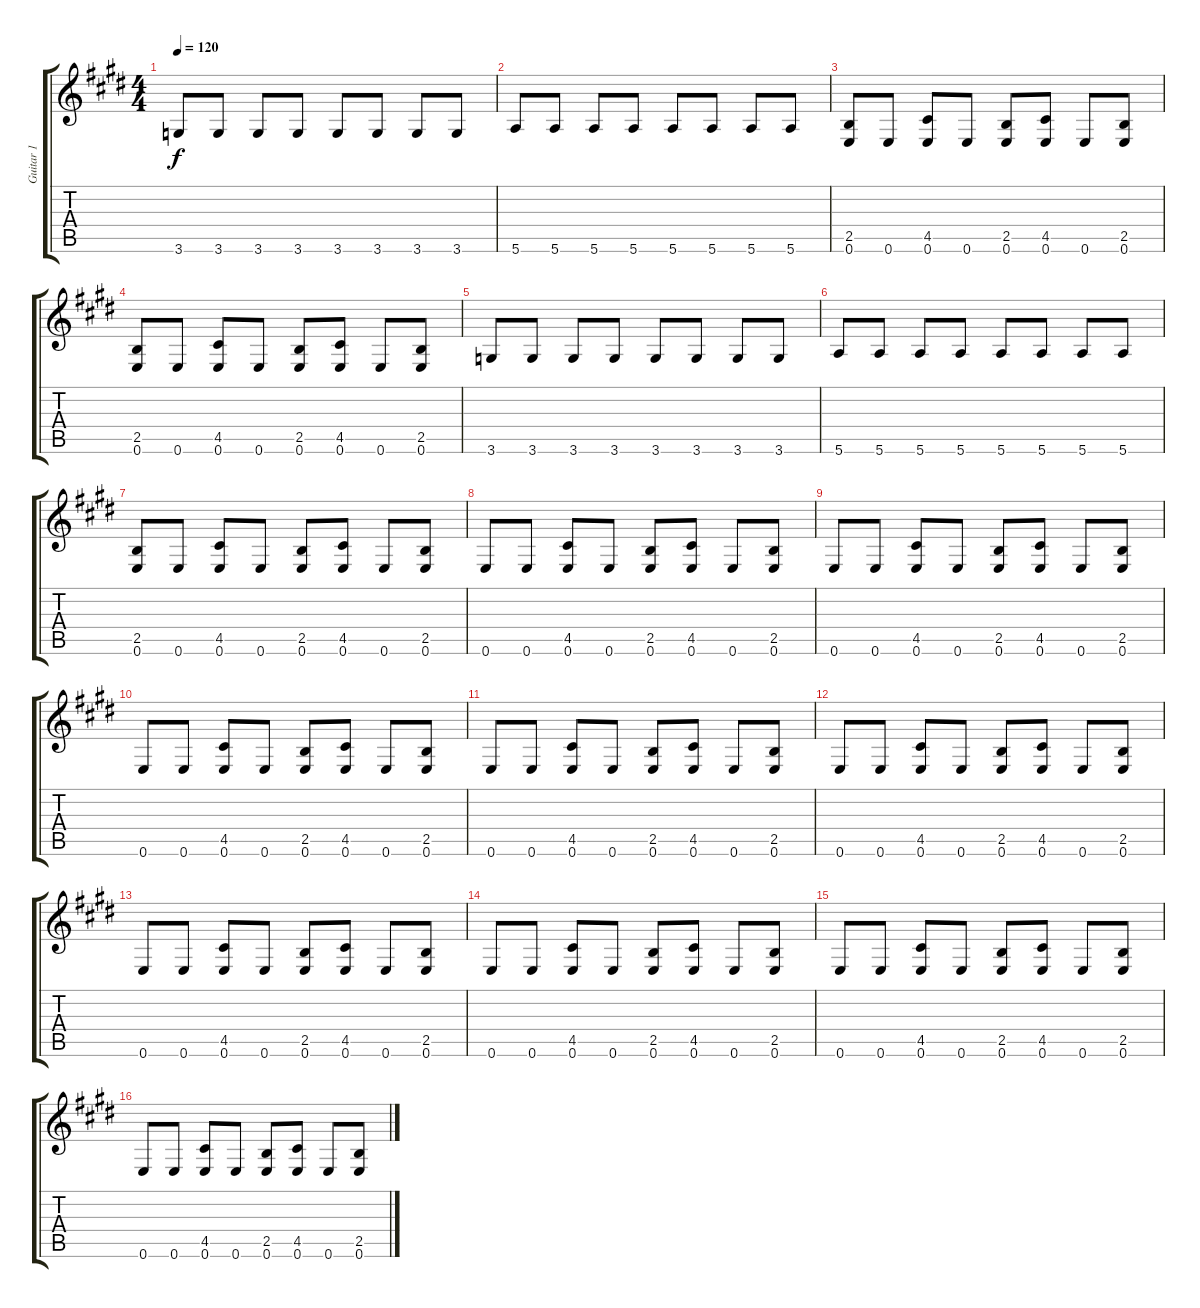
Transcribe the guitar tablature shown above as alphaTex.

\track ("Guitar 1" "Guitar 1") {instrument electricguitarmuted}
\staff {score tabs}
\tuning (E4 B3 G3 D3 A2 E2) {hide}
\ts (4 4)
\tempo 120
\clef g2
\ks e
3.6.8{dy f} 3.6.8 3.6.8 3.6.8 3.6.8 3.6.8 3.6.8 3.6.8 |
5.6.8 5.6.8 5.6.8 5.6.8 5.6.8 5.6.8 5.6.8 5.6.8 |
(2.5 0.6).8 0.6.8 (4.5 0.6).8 0.6.8 (2.5 0.6).8 (4.5 0.6).8 0.6.8 (2.5 0.6).8 |
(2.5 0.6).8 0.6.8 (4.5 0.6).8 0.6.8 (2.5 0.6).8 (4.5 0.6).8 0.6.8 (2.5 0.6).8 |
3.6.8 3.6.8 3.6.8 3.6.8 3.6.8 3.6.8 3.6.8 3.6.8 |
5.6.8 5.6.8 5.6.8 5.6.8 5.6.8 5.6.8 5.6.8 5.6.8 |
(2.5 0.6).8 0.6.8 (4.5 0.6).8 0.6.8 (2.5 0.6).8 (4.5 0.6).8 0.6.8 (2.5 0.6).8 |
0.6.8 0.6.8 (4.5 0.6).8 0.6.8 (2.5 0.6).8 (4.5 0.6).8 0.6.8 (2.5 0.6).8 |
0.6.8 0.6.8 (4.5 0.6).8 0.6.8 (2.5 0.6).8 (4.5 0.6).8 0.6.8 (2.5 0.6).8 |
0.6.8 0.6.8 (4.5 0.6).8 0.6.8 (2.5 0.6).8 (4.5 0.6).8 0.6.8 (2.5 0.6).8 |
0.6.8 0.6.8 (4.5 0.6).8 0.6.8 (2.5 0.6).8 (4.5 0.6).8 0.6.8 (2.5 0.6).8 |
0.6.8 0.6.8 (4.5 0.6).8 0.6.8 (2.5 0.6).8 (4.5 0.6).8 0.6.8 (2.5 0.6).8 |
0.6.8 0.6.8 (4.5 0.6).8 0.6.8 (2.5 0.6).8 (4.5 0.6).8 0.6.8 (2.5 0.6).8 |
0.6.8 0.6.8 (4.5 0.6).8 0.6.8 (2.5 0.6).8 (4.5 0.6).8 0.6.8 (2.5 0.6).8 |
0.6.8 0.6.8 (4.5 0.6).8 0.6.8 (2.5 0.6).8 (4.5 0.6).8 0.6.8 (2.5 0.6).8 |
0.6.8 0.6.8 (4.5 0.6).8 0.6.8 (2.5 0.6).8 (4.5 0.6).8 0.6.8 (2.5 0.6).8
